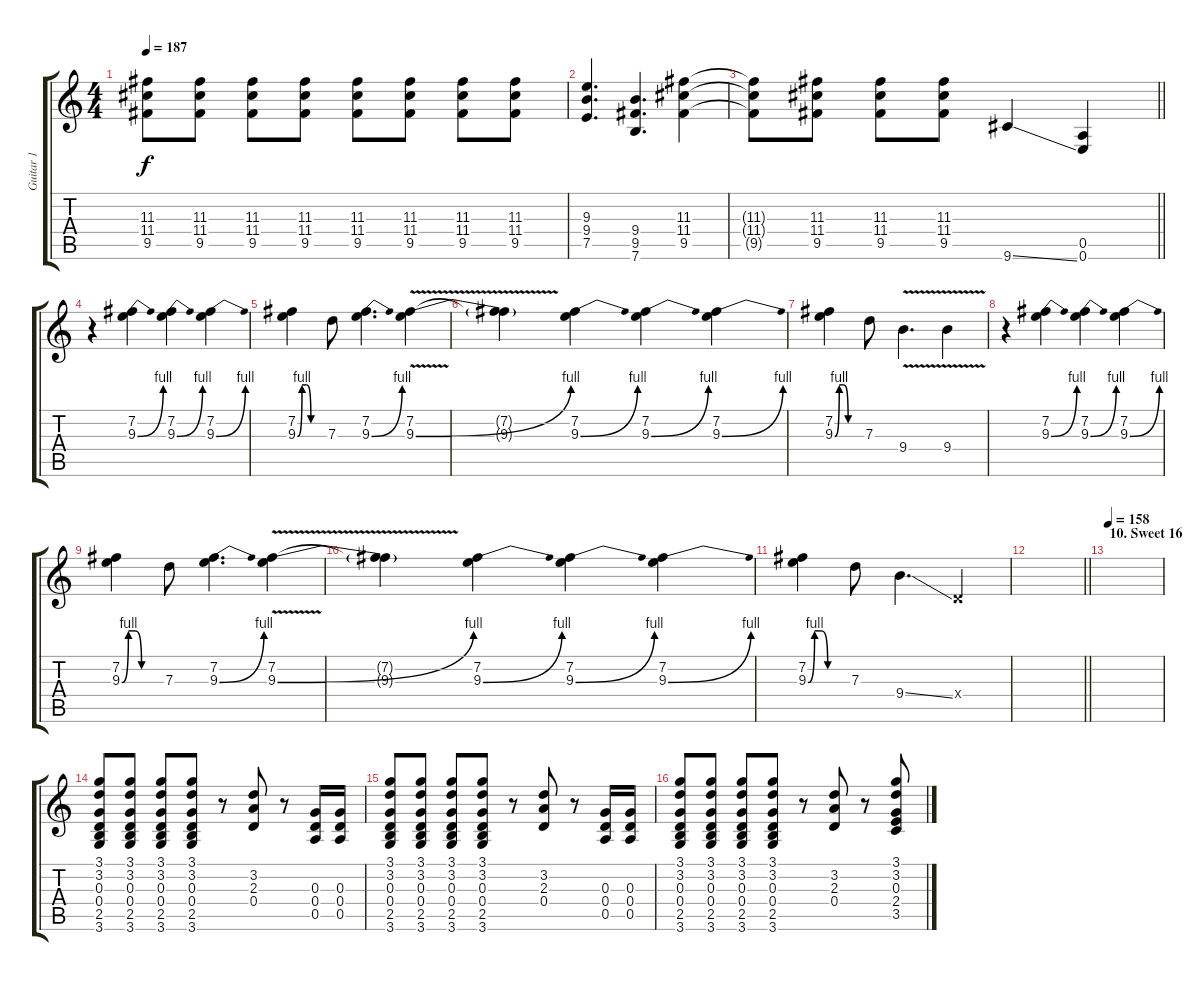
\track ("Guitar 1" "Guitar 1") {instrument overdrivenguitar}
\staff {score tabs}
\tuning (E4 B3 G3 D3 A2 E2) {hide}
\ts (4 4)
\tempo 187
\clef g2
\ks c
(11.3{t} 11.4{t} 9.5{t}).8{dy f} (11.3 11.4 9.5).8 (11.3 11.4 9.5).8 (11.3 11.4 9.5).8 (11.3 11.4 9.5).8 (11.3 11.4 9.5).8 (11.3 11.4 9.5).8 (11.3 11.4 9.5).8 |
(9.3 9.4 7.5).4{d} (9.4 9.5 7.6).4{d} (11.3 11.4 9.5).4 |
\barLineRight lightlight
(11.3{t} 11.4{t} 9.5{t}).8 (11.3 11.4 9.5).8 (11.3 11.4 9.5).8 (11.3 11.4 9.5).8 9.6{ss}.4 (0.5 0.6).4 |
r.4 (7.2 9.3{be (bend 0 0 60 4)}).4 (7.2 9.3{be (bend 0 0 60 4)}).4 (7.2 9.3{be (bend 0 0 60 4)}).4 |
(7.2 9.3{be (custom 0 0 10 4 20 4 30 0 60 0)}).4 7.3.8 (7.2 9.3{be (bend 0 0 60 4)}).4{d} (7.2 9.3{be (bend 0 0 60 4) v}).4 |
(7.2{t} 9.3{t}).4 (7.2 9.3{be (bend 0 0 60 4)}).4 (7.2 9.3{be (bend 0 0 60 4)}).4 (7.2 9.3{be (bend 0 0 60 4)}).4 |
(7.2 9.3{be (custom 0 0 10 4 20 4 30 0 60 0)}).4 7.3.8 9.4{v}.4{d} 9.4{v}.4 |
r.4 (7.2 9.3{be (bend 0 0 60 4)}).4 (7.2 9.3{be (bend 0 0 60 4)}).4 (7.2 9.3{be (bend 0 0 60 4)}).4 |
(7.2 9.3{be (custom 0 0 10 4 20 4 30 0 60 0)}).4 7.3.8 (7.2 9.3{be (bend 0 0 60 4)}).4{d} (7.2 9.3{be (bend 0 0 60 4) v}).4 |
(7.2{t} 9.3{t}).4 (7.2 9.3{be (bend 0 0 60 4)}).4 (7.2 9.3{be (bend 0 0 60 4)}).4 (7.2 9.3{be (bend 0 0 60 4)}).4 |
(7.2 9.3{be (custom 0 0 10 4 20 4 30 0 60 0)}).4 7.3.8 9.4{ss}.4{d} 0.4{x}.4 |
\barLineRight lightlight
|
\section ("" "10. Sweet 16")
\tempo 158
|
(3.1 3.2 0.3 0.4 2.5 3.6).8{instrument electricguitarclean} (3.1 3.2 0.3 0.4 2.5 3.6).8 (3.1 3.2 0.3 0.4 2.5 3.6).8 (3.1 3.2 0.3 0.4 2.5 3.6).8 r.8 (3.2 2.3 0.4).8 r.8 (0.3 0.4 0.5).16 (0.3 0.4 0.5).16 |
(3.1 3.2 0.3 0.4 2.5 3.6).8 (3.1 3.2 0.3 0.4 2.5 3.6).8 (3.1 3.2 0.3 0.4 2.5 3.6).8 (3.1 3.2 0.3 0.4 2.5 3.6).8 r.8 (3.2 2.3 0.4).8 r.8 (0.3 0.4 0.5).16 (0.3 0.4 0.5).16 |
(3.1 3.2 0.3 0.4 2.5 3.6).8 (3.1 3.2 0.3 0.4 2.5 3.6).8 (3.1 3.2 0.3 0.4 2.5 3.6).8 (3.1 3.2 0.3 0.4 2.5 3.6).8 r.8 (3.2 2.3 0.4).8 r.8 (3.1 3.2 0.3 2.4 3.5).8
